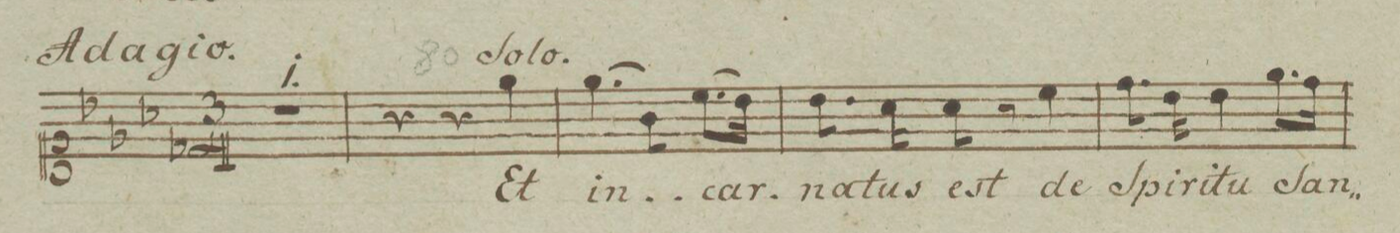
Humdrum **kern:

**kern	**text	**dynam
*I"Canto	*	*
*clefC1	*	*
*k[b-e-a-d-]	*	*
*met(c)	*	*
*M3/4	*	*
2.r	.	.
=80	=80	=80
4r	.	.
4r	.	.
4ee-\	Et	.
=81	=81	=81
(4.ee-\	in-	.
8g\)	.	.
(8.cc\L	-car-	.
*16\right	*	*
16b-\Jk)	.	.
=82	=82	=82
8.b-\	-na-	.
16a-\	-tus	.
8a-\	est	.
8r	.	.
4cc\	de	.
=83	=83	=83
8.dd-\	Spi-	.
16b-\	-ri-	.
4b-\	-tu	.
8.ee-\L	San-	.
16dd-\Jk	.	.
=84	=84	=84
*-	*-	*-
